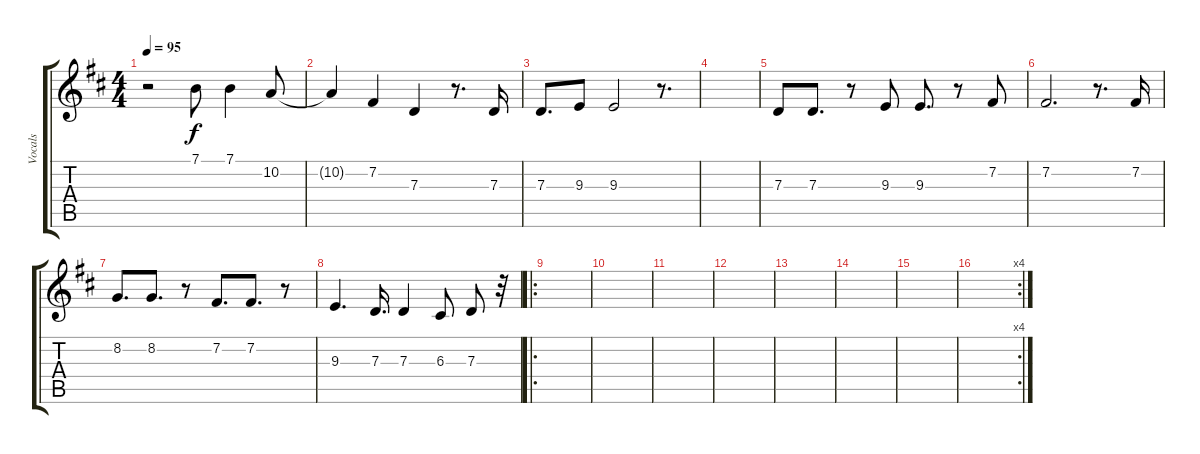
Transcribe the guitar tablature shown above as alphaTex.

\track ("Vocals" "Vocals") {instrument lead6voice}
\staff {score tabs}
\tuning (E4 B3 G3 D3 A2 E2) {hide}
\ts (4 4)
\tempo 95
\clef g2
\ks d
r.2{dy f} 7.1.8 7.1.4 10.2.8 |
10.2{t}.4 7.2.4 7.3.4 r.8{d} 7.3.16 |
7.3.8{d} 9.3.8 9.3.2 r.8{d} |
|
7.3.8 7.3.8{d} r.8 9.3.8 9.3.8{d} r.8 7.2.8 |
7.2.2{d} r.8{d} 7.2.16 |
8.2.8{d} 8.2.8{d} r.8 7.2.8{d} 7.2.8{d} r.8 |
9.3.4{d} 7.3.16{d} 7.3.4 6.3.8 7.3.8 r.32 |
\ro
|
|
|
|
|
|
|
\rc 4
